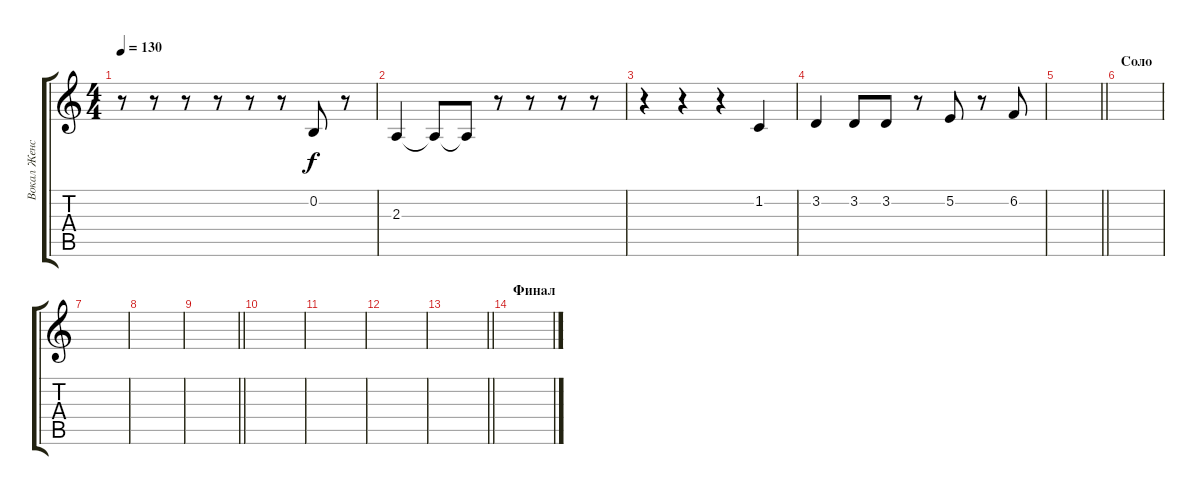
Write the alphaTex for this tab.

\track ("Вокал Женский" "Вокал Женс") {instrument fx5brightness}
\staff {score tabs}
\tuning (E4 B3 G3 D3 A2 E2) {hide}
\ts (4 4)
\tempo 130
\clef g2
\ks c
r.8{dy f} r.8 r.8 r.8 r.8 r.8 0.2.8 r.8 |
2.3.4 2.3{t}.8 2.3{t}.8 r.8 r.8 r.8 r.8 |
r.4 r.4 r.4 1.2.4 |
3.2.4 3.2.8 3.2.8 r.8 5.2.8 r.8 6.2.8 |
\barLineRight lightlight
|
\section ("" "Соло")
|
|
|
\barLineRight lightlight
|
|
|
|
\barLineRight lightlight
|
\section ("" "Финал")
